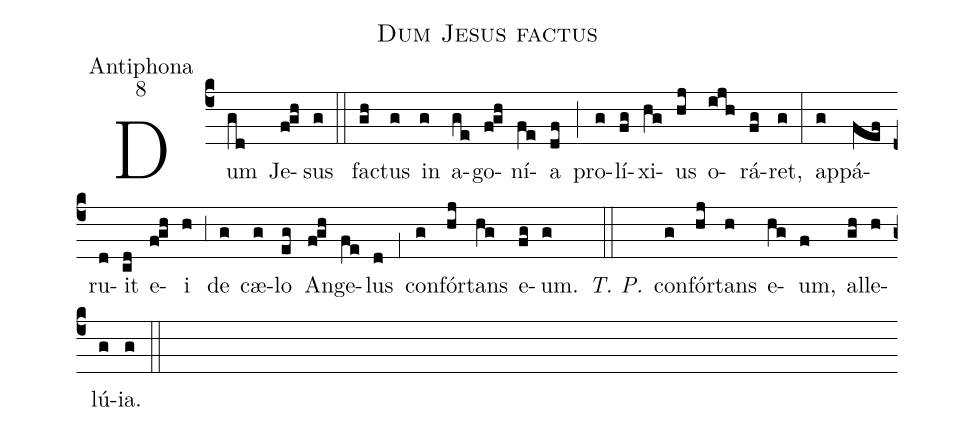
name:Dum Jesus factus;
office-part:Antiphona;
mode:8;
%%
(c4) Dum(gd) Je(f!gh)sus(g) (::)
fa(gh)ctus(g) in(g) a(ge)go(f!gh)ní(fe)a(df) (;) pro(g)lí(fg)xi(hg)us(hj) o(ijh)rá(fg)ret,(g) (:)
ap(g)pá(fef)ru(d)it(cd) e(f!gh)i(h) (,3) de(g) cæ(g)lo(eg) An(f!gh)ge(fe)lus(d) (,1) con(g)fór(hj)tans(hg) e(fg)um.(g) <i>T. P.</i>(::) con(g)fór(hj)tans(h) e(hg)um,(f) al(gh)le(h)lú(g)ia.(g) (::)
